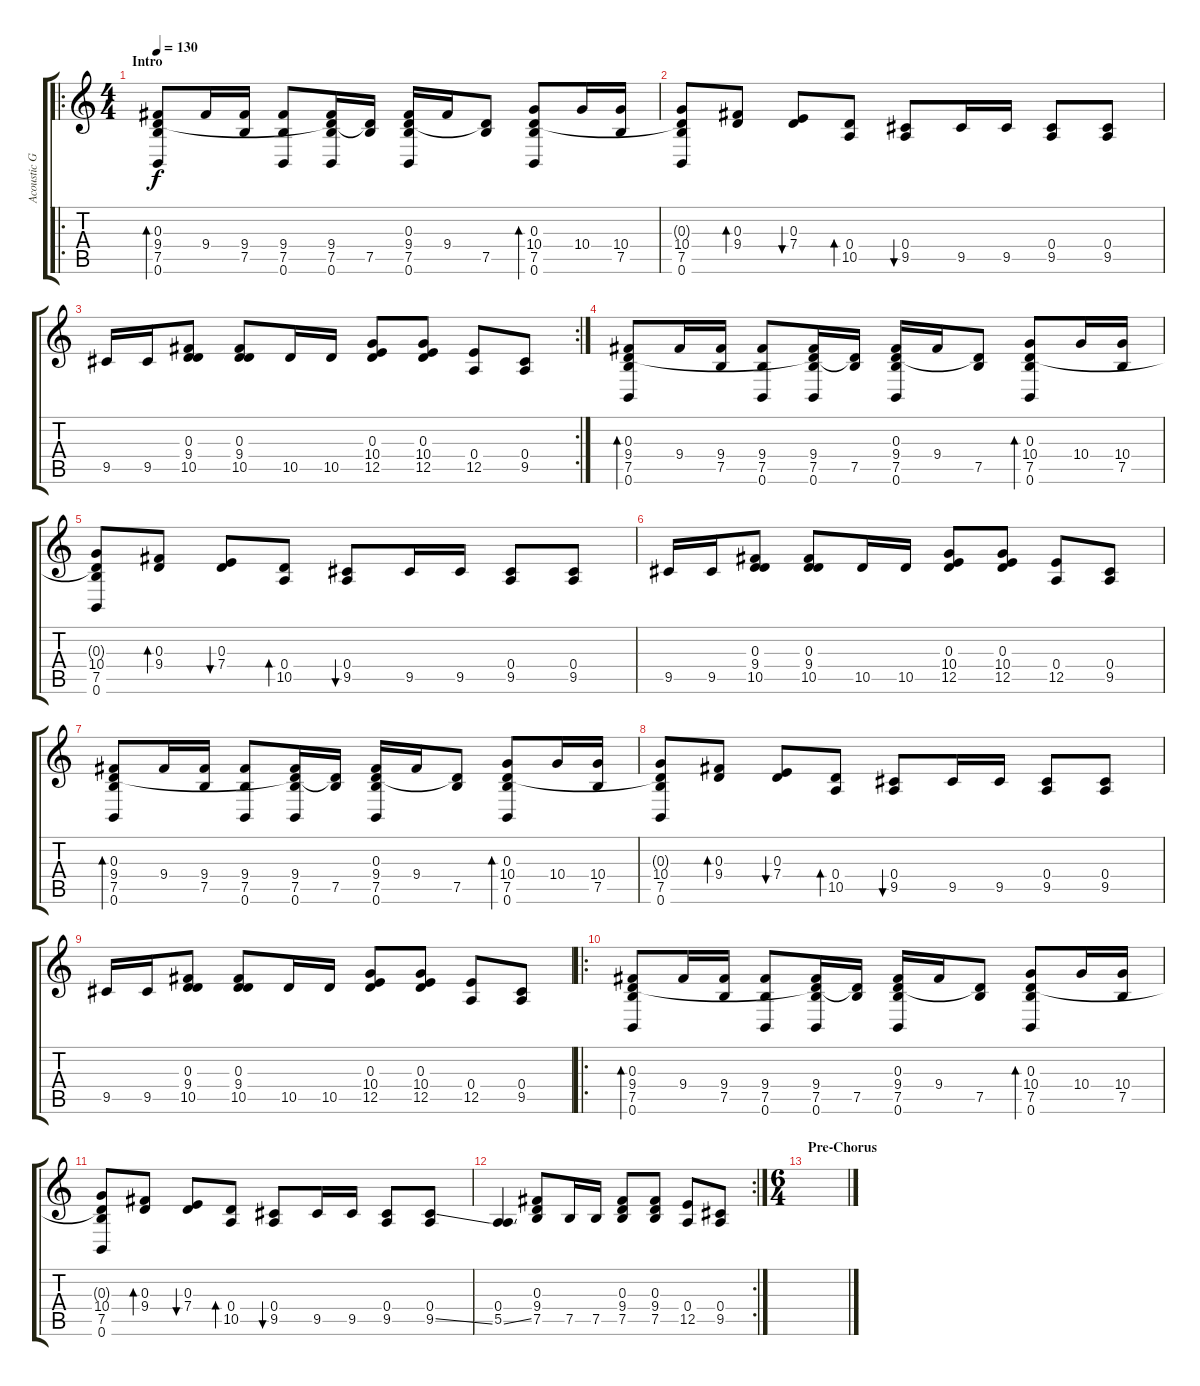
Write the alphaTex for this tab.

\track ("Acoustic Guitar" "Acoustic G") {instrument acousticguitarsteel}
\staff {score tabs}
\tuning (B3 Gb3 D3 A2 E2 B1) {hide}
\ro
\ts (4 4)
\section ("" "Intro")
\tempo 130
\clef g2
\ks c
(0.3 9.4 7.5 0.6).8{bd 60 dy f instrument acousticguitarsteel} 9.4.16 (9.4 7.5).16 (9.4 7.5 0.6).8 (0.3{t} 9.4 7.5 0.6).16 (0.3{t} 7.5).16 (0.3 9.4 7.5 0.6).16 9.4.16 (0.3{t} 7.5).8 (0.3 10.4 7.5 0.6).8{bd 60} 10.4.16 (10.4 7.5).16 |
(0.3{t} 10.4 7.5 0.6).8 (0.3 9.4).8{bd 60} (0.3 7.4).8{bu 60} (0.4 10.5).8{bd 60} (0.4 9.5).8{bu 60} 9.5.16 9.5.16 (0.4 9.5).8 (0.4 9.5).8 |
\rc 2
9.5.16 9.5.16 (0.3 9.4 10.5).8 (0.3 9.4 10.5).8 10.5.16 10.5.16 (0.3 10.4 12.5).8 (0.3 10.4 12.5).8 (0.4 12.5).8 (0.4 9.5).8 |
(0.3 9.4 7.5 0.6).8{bd 60} 9.4.16 (9.4 7.5).16 (9.4 7.5 0.6).8 (0.3{t} 9.4 7.5 0.6).16 (0.3{t} 7.5).16 (0.3 9.4 7.5 0.6).16 9.4.16 (0.3{t} 7.5).8 (0.3 10.4 7.5 0.6).8{bd 60} 10.4.16 (10.4 7.5).16 |
(0.3{t} 10.4 7.5 0.6).8 (0.3 9.4).8{bd 60} (0.3 7.4).8{bu 60} (0.4 10.5).8{bd 60} (0.4 9.5).8{bu 60} 9.5.16 9.5.16 (0.4 9.5).8 (0.4 9.5).8 |
9.5.16 9.5.16 (0.3 9.4 10.5).8 (0.3 9.4 10.5).8 10.5.16 10.5.16 (0.3 10.4 12.5).8 (0.3 10.4 12.5).8 (0.4 12.5).8 (0.4 9.5).8 |
(0.3 9.4 7.5 0.6).8{bd 60} 9.4.16 (9.4 7.5).16 (9.4 7.5 0.6).8 (0.3{t} 9.4 7.5 0.6).16 (0.3{t} 7.5).16 (0.3 9.4 7.5 0.6).16 9.4.16 (0.3{t} 7.5).8 (0.3 10.4 7.5 0.6).8{bd 60} 10.4.16 (10.4 7.5).16 |
(0.3{t} 10.4 7.5 0.6).8 (0.3 9.4).8{bd 60} (0.3 7.4).8{bu 60} (0.4 10.5).8{bd 60} (0.4 9.5).8{bu 60} 9.5.16 9.5.16 (0.4 9.5).8 (0.4 9.5).8 |
9.5.16 9.5.16 (0.3 9.4 10.5).8 (0.3 9.4 10.5).8 10.5.16 10.5.16 (0.3 10.4 12.5).8 (0.3 10.4 12.5).8 (0.4 12.5).8 (0.4 9.5).8 |
\ro
(0.3 9.4 7.5 0.6).8{bd 60} 9.4.16 (9.4 7.5).16 (9.4 7.5 0.6).8 (0.3{t} 9.4 7.5 0.6).16 (0.3{t} 7.5).16 (0.3 9.4 7.5 0.6).16 9.4.16 (0.3{t} 7.5).8 (0.3 10.4 7.5 0.6).8{bd 60} 10.4.16 (10.4 7.5).16 |
(0.3{t} 10.4 7.5 0.6).8 (0.3 9.4).8{bd 60} (0.3 7.4).8{bu 60} (0.4 10.5).8{bd 60} (0.4 9.5).8{bu 60} 9.5.16 9.5.16 (0.4 9.5).8 (0.4 9.5{ss}).8 |
\rc 2
(0.4 5.5{ss}).4 (0.3 9.4 7.5).8 7.5.16 7.5.16 (0.3 9.4 7.5).8 (0.3 9.4 7.5).8 (0.4 12.5).8 (0.4 9.5).8 |
\ts (6 4)
\section ("" "Pre-Chorus")
